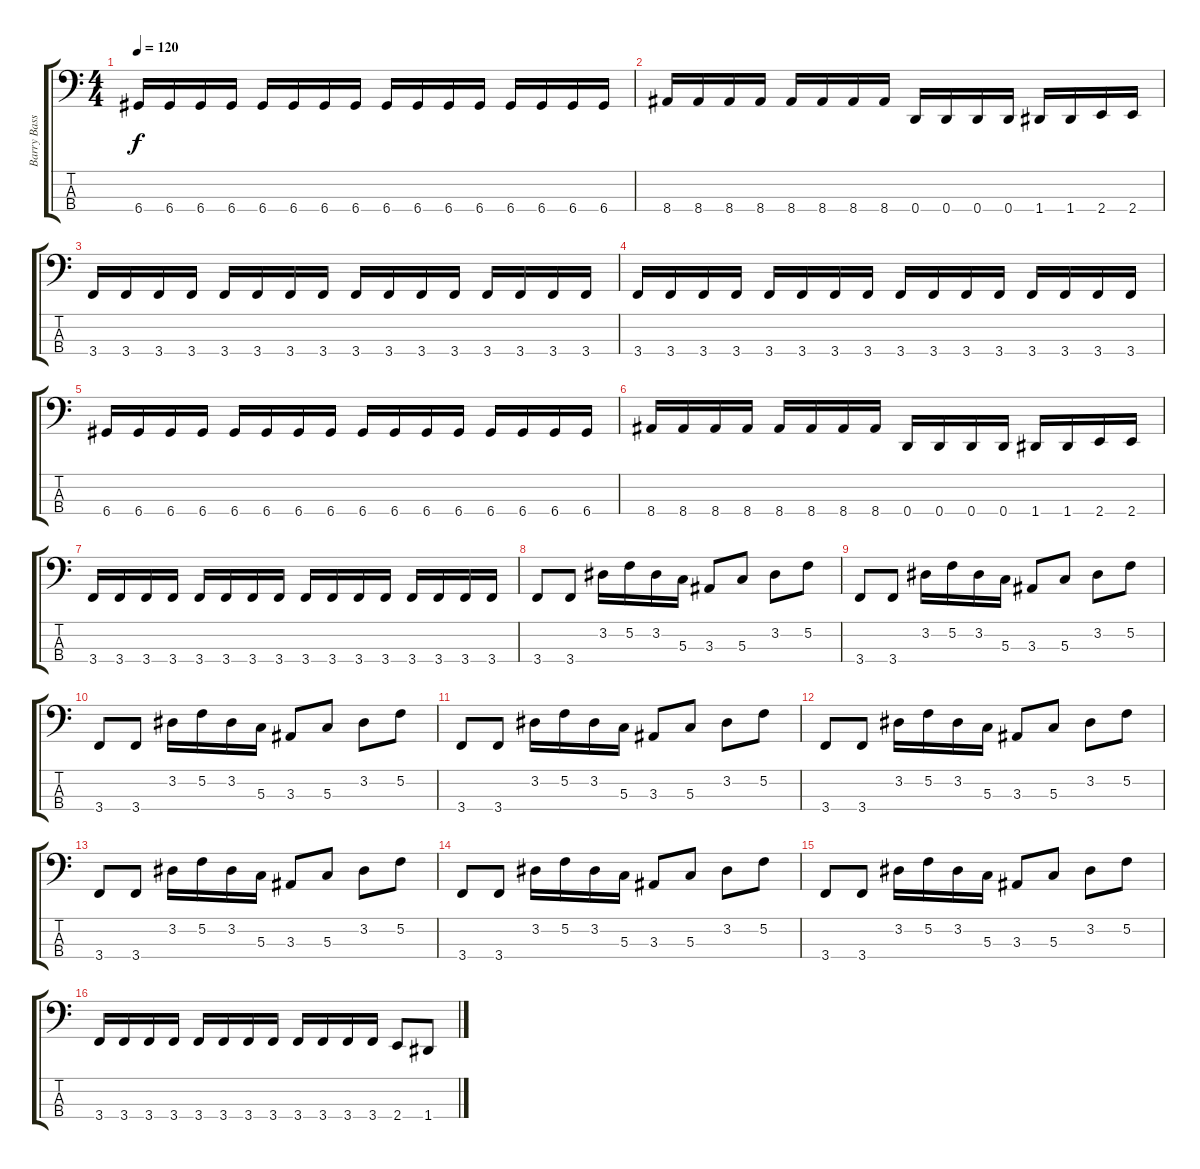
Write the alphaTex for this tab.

\track ("Barry Bass" "Barry Bass") {instrument electricbassfinger}
\staff {score tabs}
\tuning (F2 C2 G1 D1) {hide}
\ts (4 4)
\tempo 120
\clef f4
\ks c
6.4.16{dy f} 6.4.16 6.4.16 6.4.16 6.4.16 6.4.16 6.4.16 6.4.16 6.4.16 6.4.16 6.4.16 6.4.16 6.4.16 6.4.16 6.4.16 6.4.16 |
8.4.16 8.4.16 8.4.16 8.4.16 8.4.16 8.4.16 8.4.16 8.4.16 0.4.16 0.4.16 0.4.16 0.4.16 1.4.16 1.4.16 2.4.16 2.4.16 |
3.4.16 3.4.16 3.4.16 3.4.16 3.4.16 3.4.16 3.4.16 3.4.16 3.4.16 3.4.16 3.4.16 3.4.16 3.4.16 3.4.16 3.4.16 3.4.16 |
3.4.16 3.4.16 3.4.16 3.4.16 3.4.16 3.4.16 3.4.16 3.4.16 3.4.16 3.4.16 3.4.16 3.4.16 3.4.16 3.4.16 3.4.16 3.4.16 |
6.4.16 6.4.16 6.4.16 6.4.16 6.4.16 6.4.16 6.4.16 6.4.16 6.4.16 6.4.16 6.4.16 6.4.16 6.4.16 6.4.16 6.4.16 6.4.16 |
8.4.16 8.4.16 8.4.16 8.4.16 8.4.16 8.4.16 8.4.16 8.4.16 0.4.16 0.4.16 0.4.16 0.4.16 1.4.16 1.4.16 2.4.16 2.4.16 |
3.4.16 3.4.16 3.4.16 3.4.16 3.4.16 3.4.16 3.4.16 3.4.16 3.4.16 3.4.16 3.4.16 3.4.16 3.4.16 3.4.16 3.4.16 3.4.16 |
3.4.8 3.4.8 3.2.16 5.2.16 3.2.16 5.3.16 3.3.8 5.3.8 3.2.8 5.2.8 |
3.4.8 3.4.8 3.2.16 5.2.16 3.2.16 5.3.16 3.3.8 5.3.8 3.2.8 5.2.8 |
3.4.8 3.4.8 3.2.16 5.2.16 3.2.16 5.3.16 3.3.8 5.3.8 3.2.8 5.2.8 |
3.4.8 3.4.8 3.2.16 5.2.16 3.2.16 5.3.16 3.3.8 5.3.8 3.2.8 5.2.8 |
3.4.8 3.4.8 3.2.16 5.2.16 3.2.16 5.3.16 3.3.8 5.3.8 3.2.8 5.2.8 |
3.4.8 3.4.8 3.2.16 5.2.16 3.2.16 5.3.16 3.3.8 5.3.8 3.2.8 5.2.8 |
3.4.8 3.4.8 3.2.16 5.2.16 3.2.16 5.3.16 3.3.8 5.3.8 3.2.8 5.2.8 |
3.4.8 3.4.8 3.2.16 5.2.16 3.2.16 5.3.16 3.3.8 5.3.8 3.2.8 5.2.8 |
3.4.16 3.4.16 3.4.16 3.4.16 3.4.16 3.4.16 3.4.16 3.4.16 3.4.16 3.4.16 3.4.16 3.4.16 2.4.8 1.4.8
